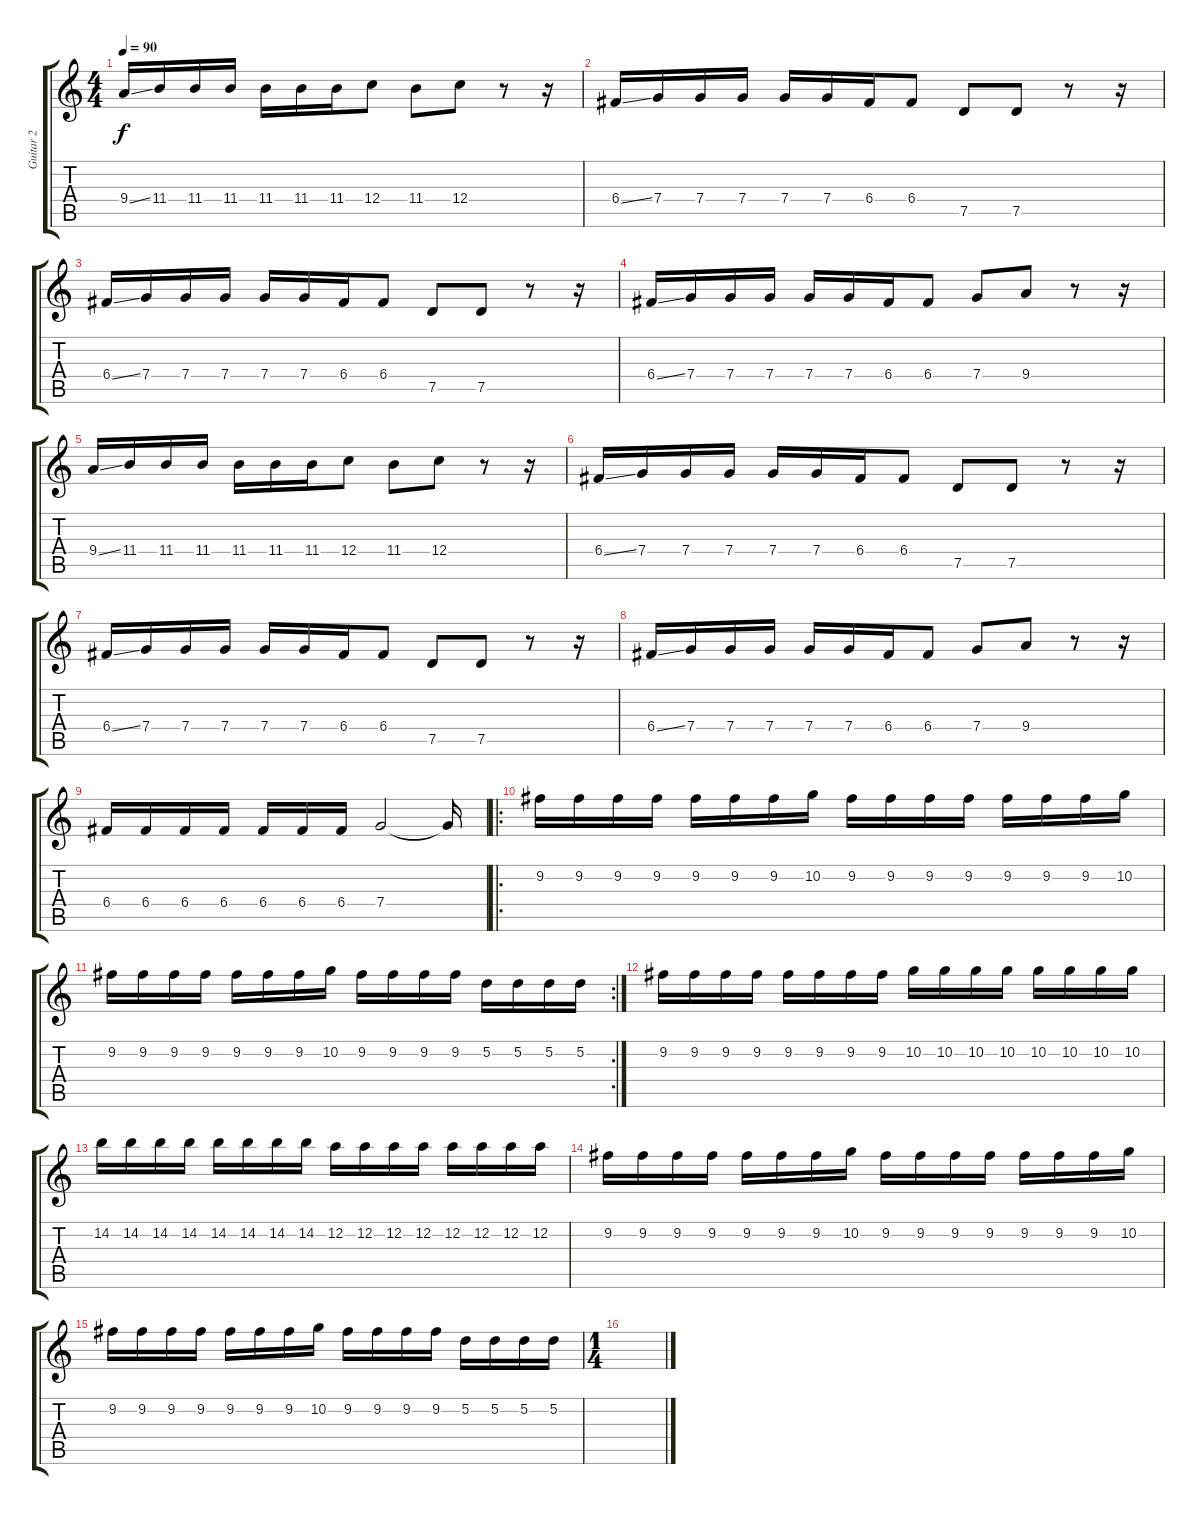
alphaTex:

\track ("Guitar 2" "Guitar 2") {instrument distortionguitar}
\staff {score tabs}
\tuning (D4 A3 F3 C3 G2 C2) {hide}
\ts (4 4)
\tempo 90
\clef g2
\ks c
9.4{ss}.16{dy f} 11.4.16 11.4.16 11.4.16 11.4.16 11.4.16 11.4.16 12.4.8 11.4.8 12.4.8 r.8 r.16 |
6.4{ss}.16 7.4.16 7.4.16 7.4.16 7.4.16 7.4.16 6.4.16 6.4.8 7.5.8 7.5.8 r.8 r.16 |
6.4{ss}.16 7.4.16 7.4.16 7.4.16 7.4.16 7.4.16 6.4.16 6.4.8 7.5.8 7.5.8 r.8 r.16 |
6.4{ss}.16 7.4.16 7.4.16 7.4.16 7.4.16 7.4.16 6.4.16 6.4.8 7.4.8 9.4.8 r.8 r.16 |
9.4{ss}.16 11.4.16 11.4.16 11.4.16 11.4.16 11.4.16 11.4.16 12.4.8 11.4.8 12.4.8 r.8 r.16 |
6.4{ss}.16 7.4.16 7.4.16 7.4.16 7.4.16 7.4.16 6.4.16 6.4.8 7.5.8 7.5.8 r.8 r.16 |
6.4{ss}.16 7.4.16 7.4.16 7.4.16 7.4.16 7.4.16 6.4.16 6.4.8 7.5.8 7.5.8 r.8 r.16 |
6.4{ss}.16 7.4.16 7.4.16 7.4.16 7.4.16 7.4.16 6.4.16 6.4.8 7.4.8 9.4.8 r.8 r.16 |
6.4.16 6.4.16 6.4.16 6.4.16 6.4.16 6.4.16 6.4.16 7.4.2 7.4{t}.16 |
\ro
9.2.16 9.2.16 9.2.16 9.2.16 9.2.16 9.2.16 9.2.16 10.2.16 9.2.16 9.2.16 9.2.16 9.2.16 9.2.16 9.2.16 9.2.16 10.2.16 |
\rc 2
9.2.16 9.2.16 9.2.16 9.2.16 9.2.16 9.2.16 9.2.16 10.2.16 9.2.16 9.2.16 9.2.16 9.2.16 5.2.16 5.2.16 5.2.16 5.2.16 |
9.2.16 9.2.16 9.2.16 9.2.16 9.2.16 9.2.16 9.2.16 9.2.16 10.2.16 10.2.16 10.2.16 10.2.16 10.2.16 10.2.16 10.2.16 10.2.16 |
14.2.16 14.2.16 14.2.16 14.2.16 14.2.16 14.2.16 14.2.16 14.2.16 12.2.16 12.2.16 12.2.16 12.2.16 12.2.16 12.2.16 12.2.16 12.2.16 |
9.2.16 9.2.16 9.2.16 9.2.16 9.2.16 9.2.16 9.2.16 10.2.16 9.2.16 9.2.16 9.2.16 9.2.16 9.2.16 9.2.16 9.2.16 10.2.16 |
9.2.16 9.2.16 9.2.16 9.2.16 9.2.16 9.2.16 9.2.16 10.2.16 9.2.16 9.2.16 9.2.16 9.2.16 5.2.16 5.2.16 5.2.16 5.2.16 |
\ts (1 4)
